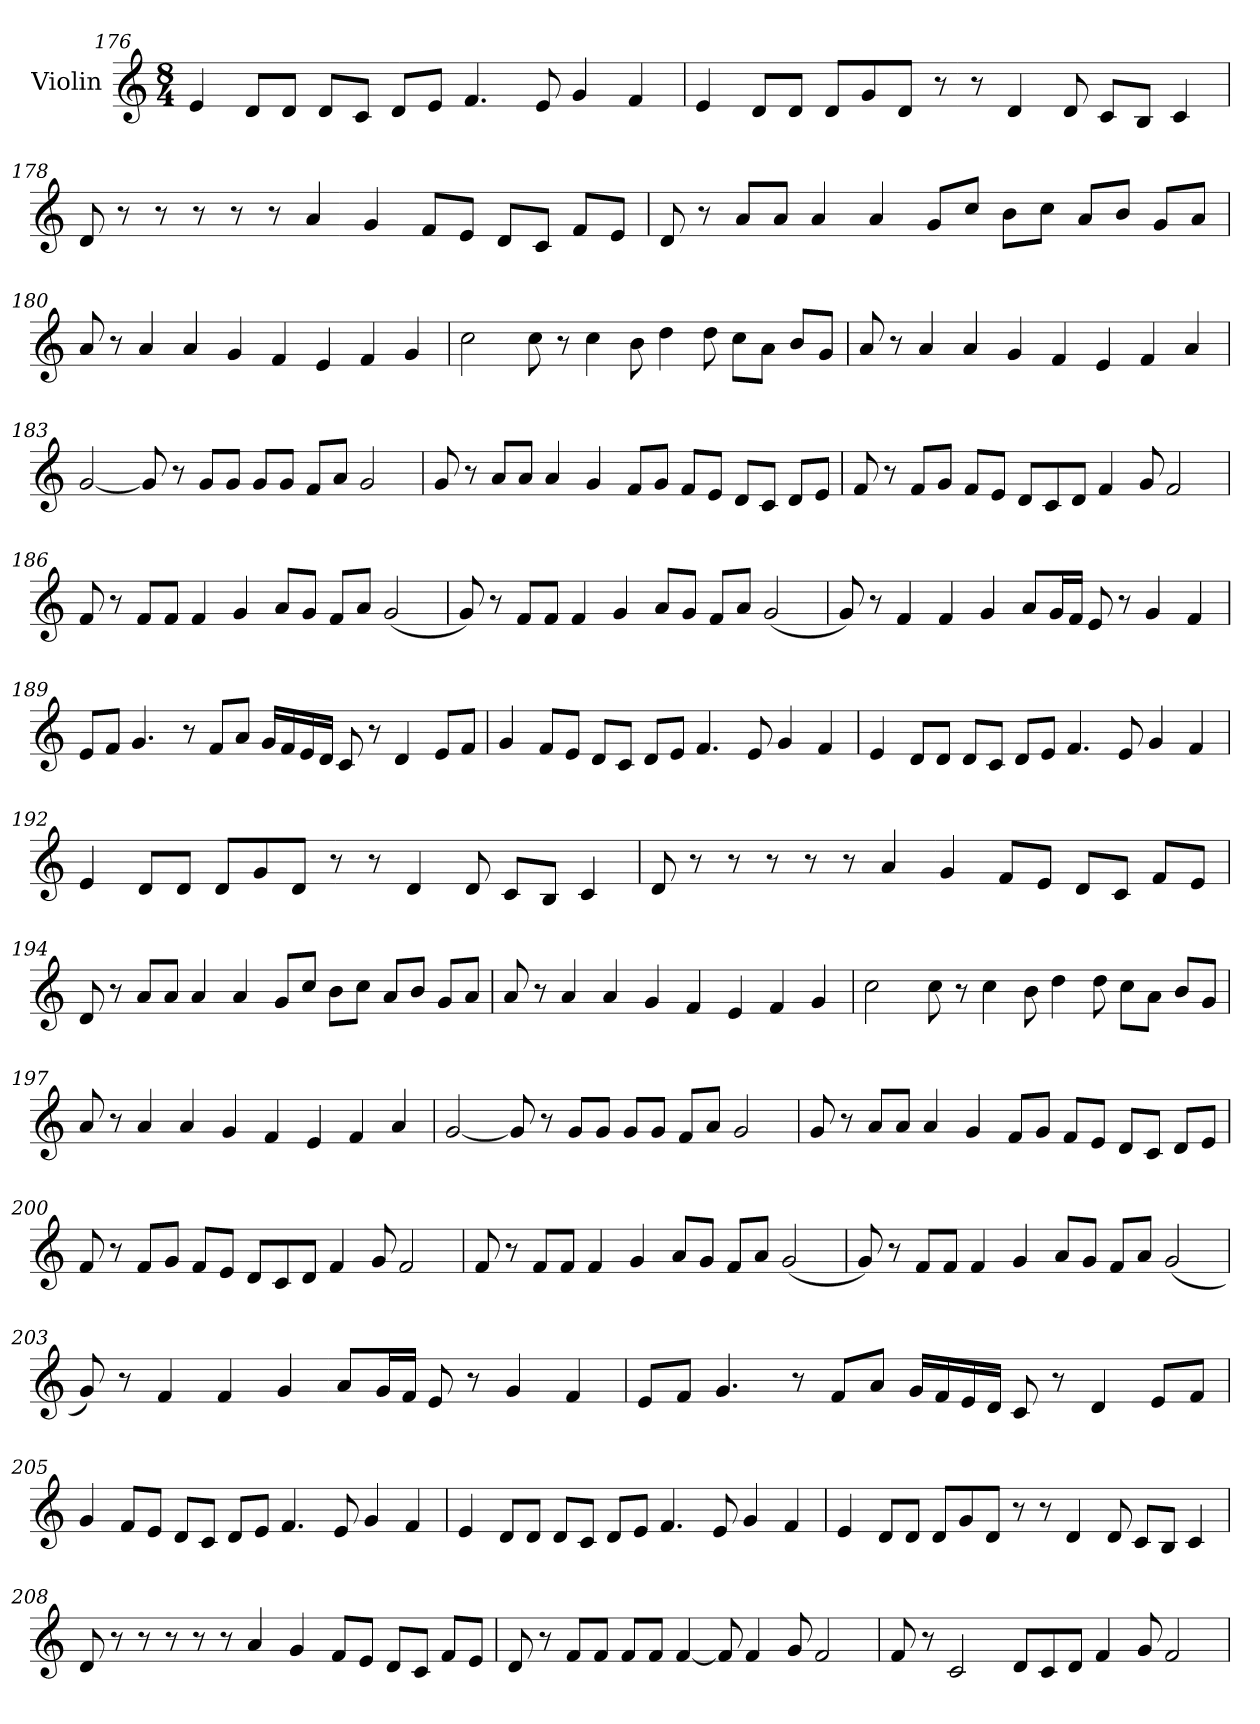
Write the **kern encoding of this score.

**kern
*part1
*staff1
*I"Violin
!!LO:LB:g=z
*clefG2
*k[]
*C:
*M8/4
=176
4e/
8d/L
8d/J
8d/L
8c/J
8d/L
8e/J
4.f/
8e/
4g/
4f/
=177
4e/
8d/L
8d/J
8d/L
8g/
8d/J
8r
8r
4d/
8d/
8c/L
8B/J
4c/
!!LO:PB:g=z
=178
8d/
8r
8r
8r
8r
8r
4a/
4g/
8f/L
8e/J
8d/L
8c/J
8f/L
8e/J
=179
8d/
8r
8a/L
8a/J
4a/
4a/
8g/L
8cc/J
8b\L
8cc\J
8a/L
8b/J
8g/L
8a/J
!!LO:LB:g=z
=180
8a/
8r
4a/
4a/
4g/
4f/
4e/
4f/
4g/
=181
2cc\
8cc\
8r
4cc\
8b\
4dd\
8dd\
8cc\L
8a\J
8b/L
8g/J
=182
8a/
8r
4a/
4a/
4g/
4f/
4e/
4f/
4a/
!!LO:LB:g=z
=183
[2g/
8g/]
8r
8g/L
8g/J
8g/L
8g/J
8f/L
8a/J
2g/
=184
8g/
8r
8a/L
8a/J
4a/
4g/
8f/L
8g/J
8f/L
8e/J
8d/L
8c/J
8d/L
8e/J
!!LO:LB:g=z
=185
8f/
8r
8f/L
8g/J
8f/L
8e/J
8d/L
8c/
8d/J
4f/
8g/
2f/
=186
8f/
8r
8f/L
8f/J
4f/
4g/
8a/L
8g/J
8f/L
8a/J
(2g/
!!LO:LB:g=z
=187
8g/)
8r
8f/L
8f/J
4f/
4g/
8a/L
8g/J
8f/L
8a/J
(2g/
=188
8g/)
8r
4f/
4f/
4g/
8a/L
16g/L
16f/JJ
8e/
8r
4g/
4f/
!!LO:LB:g=z
=189
8e/L
8f/J
4.g/
8r
8f/L
8a/J
16g/LL
16f/
16e/
16d/JJ
8c/
8r
4d/
8e/L
8f/J
=190
4g/
8f/L
8e/J
8d/L
8c/J
8d/L
8e/J
4.f/
8e/
4g/
4f/
!!LO:LB:g=z
=191
4e/
8d/L
8d/J
8d/L
8c/J
8d/L
8e/J
4.f/
8e/
4g/
4f/
=192
4e/
8d/L
8d/J
8d/L
8g/
8d/J
8r
8r
4d/
8d/
8c/L
8B/J
4c/
!!LO:LB:g=z
=193
8d/
8r
8r
8r
8r
8r
4a/
4g/
8f/L
8e/J
8d/L
8c/J
8f/L
8e/J
=194
8d/
8r
8a/L
8a/J
4a/
4a/
8g/L
8cc/J
8b\L
8cc\J
8a/L
8b/J
8g/L
8a/J
!!LO:PB:g=z
=195
8a/
8r
4a/
4a/
4g/
4f/
4e/
4f/
4g/
=196
2cc\
8cc\
8r
4cc\
8b\
4dd\
8dd\
8cc\L
8a\J
8b/L
8g/J
=197
8a/
8r
4a/
4a/
4g/
4f/
4e/
4f/
4a/
!!LO:LB:g=z
=198
[2g/
8g/]
8r
8g/L
8g/J
8g/L
8g/J
8f/L
8a/J
2g/
=199
8g/
8r
8a/L
8a/J
4a/
4g/
8f/L
8g/J
8f/L
8e/J
8d/L
8c/J
8d/L
8e/J
!!LO:LB:g=z
=200
8f/
8r
8f/L
8g/J
8f/L
8e/J
8d/L
8c/
8d/J
4f/
8g/
2f/
=201
8f/
8r
8f/L
8f/J
4f/
4g/
8a/L
8g/J
8f/L
8a/J
(2g/
!!LO:LB:g=z
=202
8g/)
8r
8f/L
8f/J
4f/
4g/
8a/L
8g/J
8f/L
8a/J
(2g/
=203
8g/)
8r
4f/
4f/
4g/
8a/L
16g/L
16f/JJ
8e/
8r
4g/
4f/
!!LO:LB:g=z
=204
8e/L
8f/J
4.g/
8r
8f/L
8a/J
16g/LL
16f/
16e/
16d/JJ
8c/
8r
4d/
8e/L
8f/J
=205
4g/
8f/L
8e/J
8d/L
8c/J
8d/L
8e/J
4.f/
8e/
4g/
4f/
!!LO:LB:g=z
=206
4e/
8d/L
8d/J
8d/L
8c/J
8d/L
8e/J
4.f/
8e/
4g/
4f/
=207
4e/
8d/L
8d/J
8d/L
8g/
8d/J
8r
8r
4d/
8d/
8c/L
8B/J
4c/
!!LO:LB:g=z
=208
8d/
8r
8r
8r
8r
8r
4a/
4g/
8f/L
8e/J
8d/L
8c/J
8f/L
8e/J
=209
8d/
8r
8f/L
8f/J
8f/L
8f/J
[4f/
8f/]
4f/
8g/
2f/
!!LO:LB:g=z
=210
8f/
8r
2c/
8d/L
8c/
8d/J
4f/
8g/
2f/
=
*-
